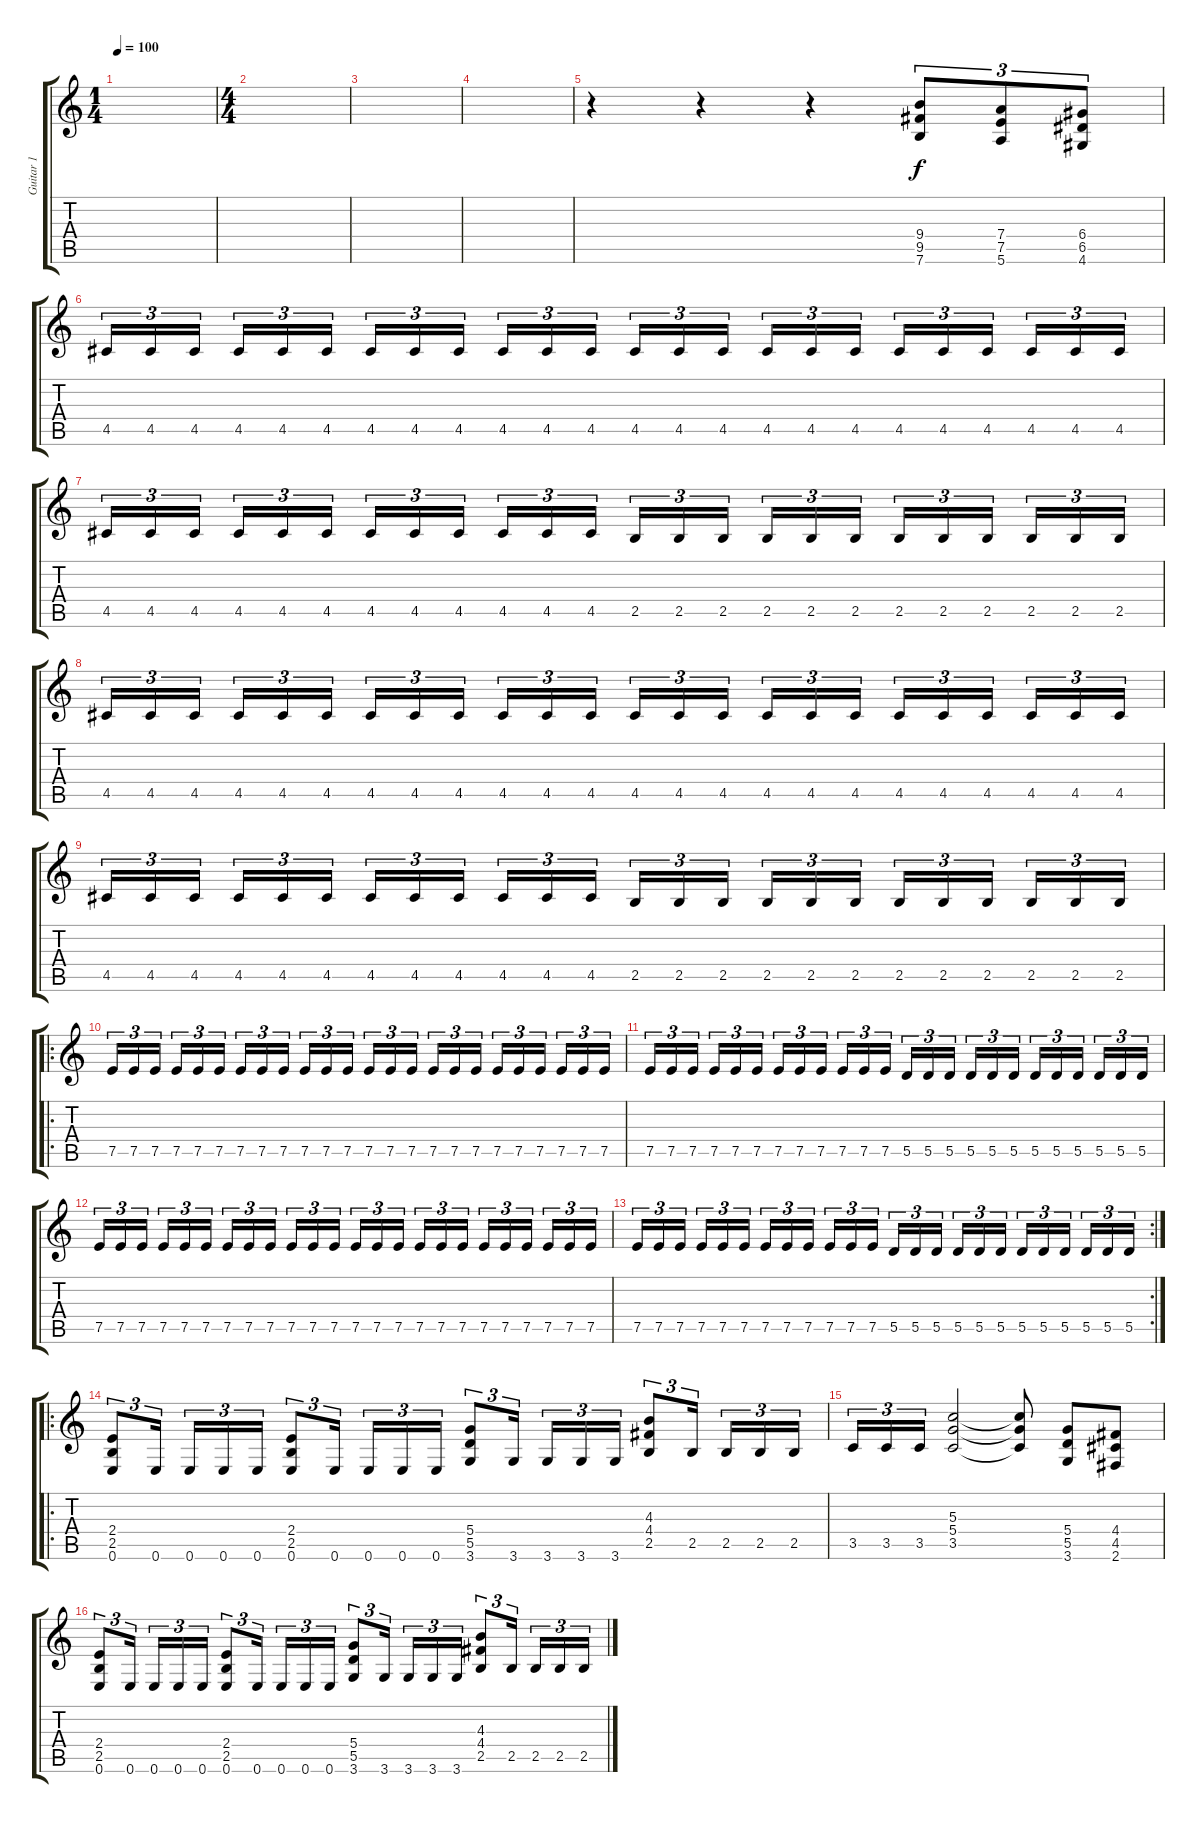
\track ("Guitar 1" "Guitar 1") {instrument overdrivenguitar}
\staff {score tabs}
\tuning (E4 B3 G3 D3 A2 E2) {hide}
\ts (1 4)
\tempo 100
\clef g2
\ks c
|
\ts (4 4)
|
|
|
r.4 r.4 r.4 (9.4 9.5 7.6).8{tu (3 2)} (7.4 7.5 5.6).8{tu (3 2)} (6.4 6.5 4.6).8{tu (3 2)} |
4.5.16{tu (3 2)} 4.5.16{tu (3 2)} 4.5.16{tu (3 2) beam splitsecondary} 4.5.16{tu (3 2)} 4.5.16{tu (3 2)} 4.5.16{tu (3 2)} 4.5.16{tu (3 2)} 4.5.16{tu (3 2)} 4.5.16{tu (3 2) beam splitsecondary} 4.5.16{tu (3 2)} 4.5.16{tu (3 2)} 4.5.16{tu (3 2)} 4.5.16{tu (3 2)} 4.5.16{tu (3 2)} 4.5.16{tu (3 2) beam splitsecondary} 4.5.16{tu (3 2)} 4.5.16{tu (3 2)} 4.5.16{tu (3 2)} 4.5.16{tu (3 2)} 4.5.16{tu (3 2)} 4.5.16{tu (3 2) beam splitsecondary} 4.5.16{tu (3 2)} 4.5.16{tu (3 2)} 4.5.16{tu (3 2)} |
4.5.16{tu (3 2)} 4.5.16{tu (3 2)} 4.5.16{tu (3 2) beam splitsecondary} 4.5.16{tu (3 2)} 4.5.16{tu (3 2)} 4.5.16{tu (3 2)} 4.5.16{tu (3 2)} 4.5.16{tu (3 2)} 4.5.16{tu (3 2) beam splitsecondary} 4.5.16{tu (3 2)} 4.5.16{tu (3 2)} 4.5.16{tu (3 2)} 2.5.16{tu (3 2)} 2.5.16{tu (3 2)} 2.5.16{tu (3 2) beam splitsecondary} 2.5.16{tu (3 2)} 2.5.16{tu (3 2)} 2.5.16{tu (3 2)} 2.5.16{tu (3 2)} 2.5.16{tu (3 2)} 2.5.16{tu (3 2) beam splitsecondary} 2.5.16{tu (3 2)} 2.5.16{tu (3 2)} 2.5.16{tu (3 2)} |
4.5.16{tu (3 2)} 4.5.16{tu (3 2)} 4.5.16{tu (3 2) beam splitsecondary} 4.5.16{tu (3 2)} 4.5.16{tu (3 2)} 4.5.16{tu (3 2)} 4.5.16{tu (3 2)} 4.5.16{tu (3 2)} 4.5.16{tu (3 2) beam splitsecondary} 4.5.16{tu (3 2)} 4.5.16{tu (3 2)} 4.5.16{tu (3 2)} 4.5.16{tu (3 2)} 4.5.16{tu (3 2)} 4.5.16{tu (3 2) beam splitsecondary} 4.5.16{tu (3 2)} 4.5.16{tu (3 2)} 4.5.16{tu (3 2)} 4.5.16{tu (3 2)} 4.5.16{tu (3 2)} 4.5.16{tu (3 2) beam splitsecondary} 4.5.16{tu (3 2)} 4.5.16{tu (3 2)} 4.5.16{tu (3 2)} |
4.5.16{tu (3 2)} 4.5.16{tu (3 2)} 4.5.16{tu (3 2) beam splitsecondary} 4.5.16{tu (3 2)} 4.5.16{tu (3 2)} 4.5.16{tu (3 2)} 4.5.16{tu (3 2)} 4.5.16{tu (3 2)} 4.5.16{tu (3 2) beam splitsecondary} 4.5.16{tu (3 2)} 4.5.16{tu (3 2)} 4.5.16{tu (3 2)} 2.5.16{tu (3 2)} 2.5.16{tu (3 2)} 2.5.16{tu (3 2) beam splitsecondary} 2.5.16{tu (3 2)} 2.5.16{tu (3 2)} 2.5.16{tu (3 2)} 2.5.16{tu (3 2)} 2.5.16{tu (3 2)} 2.5.16{tu (3 2) beam splitsecondary} 2.5.16{tu (3 2)} 2.5.16{tu (3 2)} 2.5.16{tu (3 2)} |
\ro
7.5.16{tu (3 2)} 7.5.16{tu (3 2)} 7.5.16{tu (3 2) beam splitsecondary} 7.5.16{tu (3 2)} 7.5.16{tu (3 2)} 7.5.16{tu (3 2)} 7.5.16{tu (3 2)} 7.5.16{tu (3 2)} 7.5.16{tu (3 2) beam splitsecondary} 7.5.16{tu (3 2)} 7.5.16{tu (3 2)} 7.5.16{tu (3 2)} 7.5.16{tu (3 2)} 7.5.16{tu (3 2)} 7.5.16{tu (3 2) beam splitsecondary} 7.5.16{tu (3 2)} 7.5.16{tu (3 2)} 7.5.16{tu (3 2)} 7.5.16{tu (3 2)} 7.5.16{tu (3 2)} 7.5.16{tu (3 2) beam splitsecondary} 7.5.16{tu (3 2)} 7.5.16{tu (3 2)} 7.5.16{tu (3 2)} |
7.5.16{tu (3 2)} 7.5.16{tu (3 2)} 7.5.16{tu (3 2) beam splitsecondary} 7.5.16{tu (3 2)} 7.5.16{tu (3 2)} 7.5.16{tu (3 2)} 7.5.16{tu (3 2)} 7.5.16{tu (3 2)} 7.5.16{tu (3 2) beam splitsecondary} 7.5.16{tu (3 2)} 7.5.16{tu (3 2)} 7.5.16{tu (3 2)} 5.5.16{tu (3 2)} 5.5.16{tu (3 2)} 5.5.16{tu (3 2) beam splitsecondary} 5.5.16{tu (3 2)} 5.5.16{tu (3 2)} 5.5.16{tu (3 2)} 5.5.16{tu (3 2)} 5.5.16{tu (3 2)} 5.5.16{tu (3 2) beam splitsecondary} 5.5.16{tu (3 2)} 5.5.16{tu (3 2)} 5.5.16{tu (3 2)} |
7.5.16{tu (3 2)} 7.5.16{tu (3 2)} 7.5.16{tu (3 2) beam splitsecondary} 7.5.16{tu (3 2)} 7.5.16{tu (3 2)} 7.5.16{tu (3 2)} 7.5.16{tu (3 2)} 7.5.16{tu (3 2)} 7.5.16{tu (3 2) beam splitsecondary} 7.5.16{tu (3 2)} 7.5.16{tu (3 2)} 7.5.16{tu (3 2)} 7.5.16{tu (3 2)} 7.5.16{tu (3 2)} 7.5.16{tu (3 2) beam splitsecondary} 7.5.16{tu (3 2)} 7.5.16{tu (3 2)} 7.5.16{tu (3 2)} 7.5.16{tu (3 2)} 7.5.16{tu (3 2)} 7.5.16{tu (3 2) beam splitsecondary} 7.5.16{tu (3 2)} 7.5.16{tu (3 2)} 7.5.16{tu (3 2)} |
\rc 2
7.5.16{tu (3 2)} 7.5.16{tu (3 2)} 7.5.16{tu (3 2) beam splitsecondary} 7.5.16{tu (3 2)} 7.5.16{tu (3 2)} 7.5.16{tu (3 2)} 7.5.16{tu (3 2)} 7.5.16{tu (3 2)} 7.5.16{tu (3 2) beam splitsecondary} 7.5.16{tu (3 2)} 7.5.16{tu (3 2)} 7.5.16{tu (3 2)} 5.5.16{tu (3 2)} 5.5.16{tu (3 2)} 5.5.16{tu (3 2) beam splitsecondary} 5.5.16{tu (3 2)} 5.5.16{tu (3 2)} 5.5.16{tu (3 2)} 5.5.16{tu (3 2)} 5.5.16{tu (3 2)} 5.5.16{tu (3 2) beam splitsecondary} 5.5.16{tu (3 2)} 5.5.16{tu (3 2)} 5.5.16{tu (3 2)} |
\ro
(2.4 2.5 0.6).8{tu (3 2)} 0.6.16{tu (3 2) beam splitsecondary} 0.6.16{tu (3 2)} 0.6.16{tu (3 2)} 0.6.16{tu (3 2)} (2.4 2.5 0.6).8{tu (3 2)} 0.6.16{tu (3 2) beam splitsecondary} 0.6.16{tu (3 2)} 0.6.16{tu (3 2)} 0.6.16{tu (3 2)} (5.4 5.5 3.6).8{tu (3 2)} 3.6.16{tu (3 2) beam splitsecondary} 3.6.16{tu (3 2)} 3.6.16{tu (3 2)} 3.6.16{tu (3 2)} (4.3 4.4 2.5).8{tu (3 2)} 2.5.16{tu (3 2) beam splitsecondary} 2.5.16{tu (3 2)} 2.5.16{tu (3 2)} 2.5.16{tu (3 2)} |
3.5.16{tu (3 2)} 3.5.16{tu (3 2)} 3.5.16{tu (3 2)} (5.3 5.4 3.5).2 (5.3{t} 5.4{t} 3.5{t}).8 (5.4 5.5 3.6).8 (4.4 4.5 2.6).8 |
(2.4 2.5 0.6).8{tu (3 2)} 0.6.16{tu (3 2) beam splitsecondary} 0.6.16{tu (3 2)} 0.6.16{tu (3 2)} 0.6.16{tu (3 2)} (2.4 2.5 0.6).8{tu (3 2)} 0.6.16{tu (3 2) beam splitsecondary} 0.6.16{tu (3 2)} 0.6.16{tu (3 2)} 0.6.16{tu (3 2)} (5.4 5.5 3.6).8{tu (3 2)} 3.6.16{tu (3 2) beam splitsecondary} 3.6.16{tu (3 2)} 3.6.16{tu (3 2)} 3.6.16{tu (3 2)} (4.3 4.4 2.5).8{tu (3 2)} 2.5.16{tu (3 2) beam splitsecondary} 2.5.16{tu (3 2)} 2.5.16{tu (3 2)} 2.5.16{tu (3 2)}
